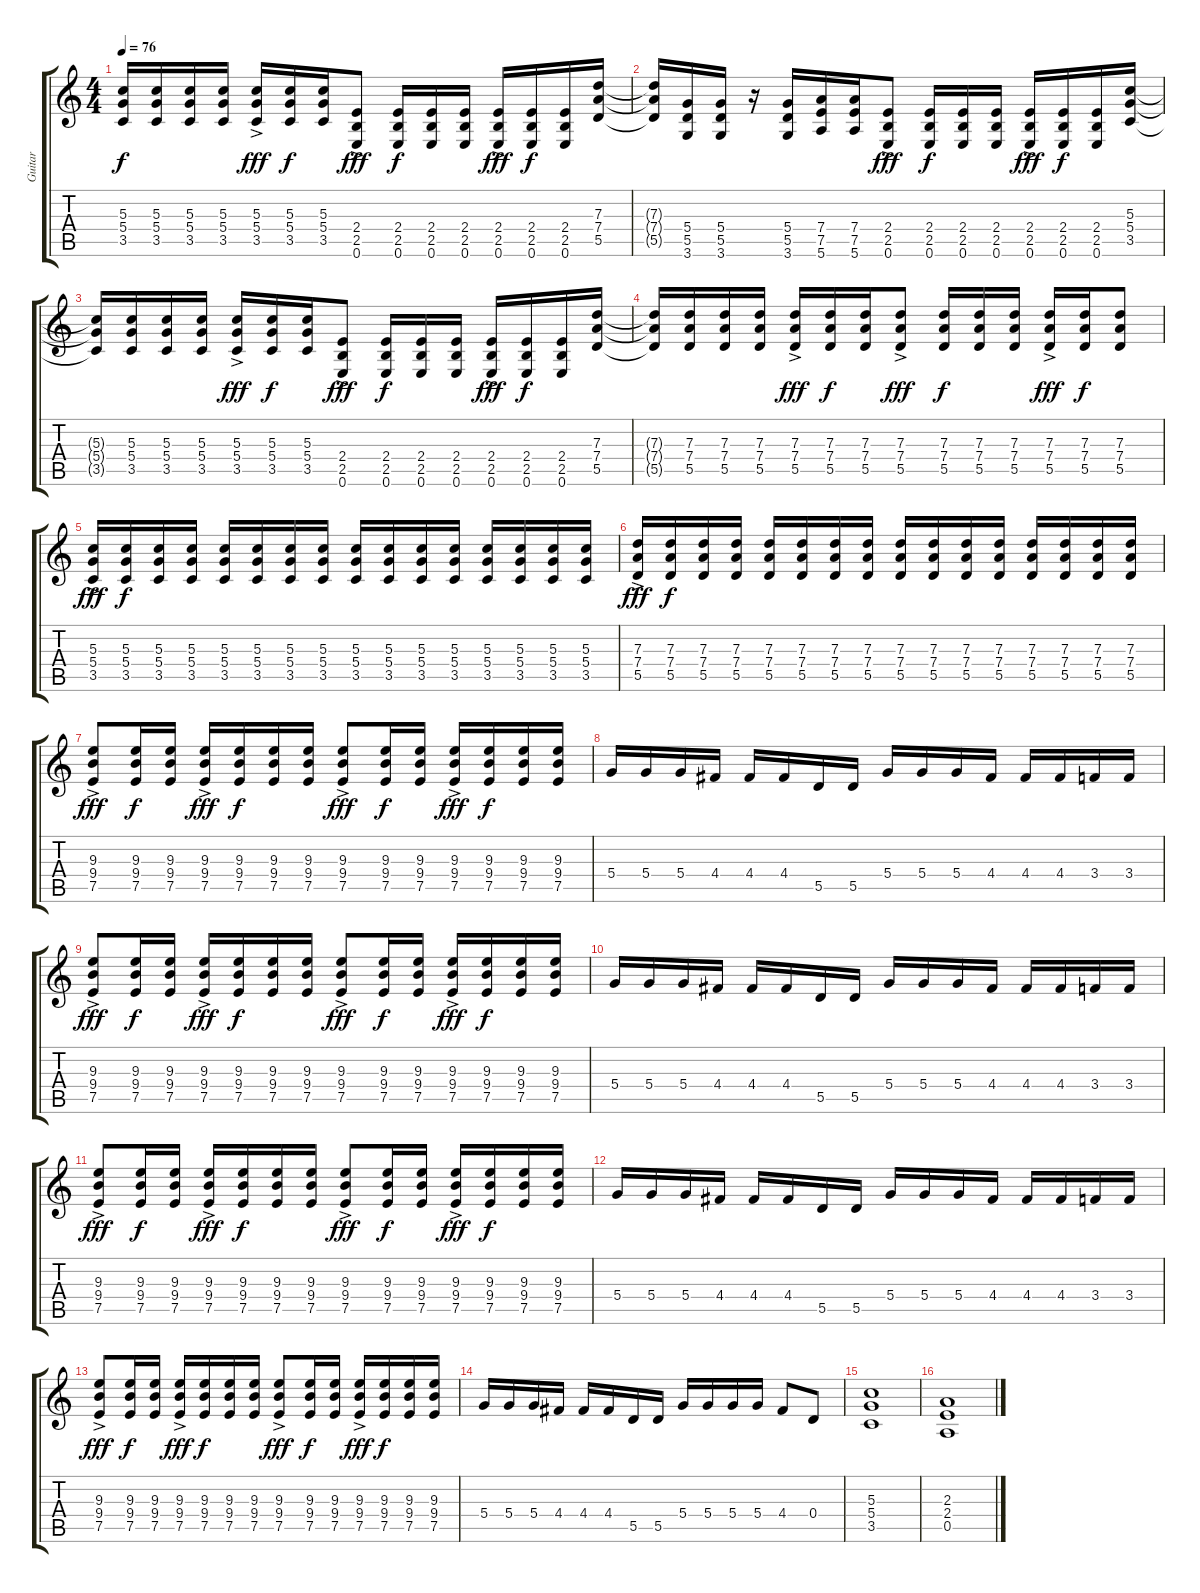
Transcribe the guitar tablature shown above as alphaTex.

\track ("Guitar" "Guitar") {instrument distortionguitar}
\staff {score tabs}
\tuning (E4 B3 G3 D3 A2 E2) {hide}
\ts (4 4)
\tempo 76
\clef g2
\ks c
(5.3{t} 5.4{t} 3.5{t}).16{dy f} (5.3 5.4 3.5).16 (5.3 5.4 3.5).16 (5.3 5.4 3.5).16 (5.3{ac} 5.4{ac} 3.5{ac}).16{dy fff} (5.3 5.4 3.5).16{dy f} (5.3 5.4 3.5).16 (2.4{ac} 2.5{ac} 0.6{ac}).8{dy fff} (2.4 2.5 0.6).16{dy f} (2.4 2.5 0.6).16 (2.4 2.5 0.6).16 (2.4{ac} 2.5{ac} 0.6{ac}).16{dy fff} (2.4 2.5 0.6).16{dy f} (2.4 2.5 0.6).16 (7.3 7.4 5.5).16 |
(7.3{t} 7.4{t} 5.5{t}).16 (5.4 5.5 3.6).16 (5.4 5.5 3.6).16 r.16 (5.4 5.5 3.6).16 (7.4 7.5 5.6).16 (7.4 7.5 5.6).16 (2.4{ac} 2.5{ac} 0.6{ac}).8{dy fff} (2.4 2.5 0.6).16{dy f} (2.4 2.5 0.6).16 (2.4 2.5 0.6).16 (2.4{ac} 2.5{ac} 0.6{ac}).16{dy fff} (2.4 2.5 0.6).16{dy f} (2.4 2.5 0.6).16 (5.3 5.4 3.5).16 |
(5.3{t} 5.4{t} 3.5{t}).16 (5.3 5.4 3.5).16 (5.3 5.4 3.5).16 (5.3 5.4 3.5).16 (5.3{ac} 5.4{ac} 3.5{ac}).16{dy fff} (5.3 5.4 3.5).16{dy f} (5.3 5.4 3.5).16 (2.4{ac} 2.5{ac} 0.6{ac}).8{dy fff} (2.4 2.5 0.6).16{dy f} (2.4 2.5 0.6).16 (2.4 2.5 0.6).16 (2.4{ac} 2.5{ac} 0.6{ac}).16{dy fff} (2.4 2.5 0.6).16{dy f} (2.4 2.5 0.6).16 (7.3 7.4 5.5).16 |
(7.3{t} 7.4{t} 5.5{t}).16 (7.3 7.4 5.5).16 (7.3 7.4 5.5).16 (7.3 7.4 5.5).16 (7.3{ac} 7.4{ac} 5.5{ac}).16{dy fff} (7.3 7.4 5.5).16{dy f} (7.3 7.4 5.5).16 (7.3{ac} 7.4{ac} 5.5{ac}).8{dy fff} (7.3 7.4 5.5).16{dy f} (7.3 7.4 5.5).16 (7.3 7.4 5.5).16 (7.3{ac} 7.4{ac} 5.5{ac}).16{dy fff} (7.3 7.4 5.5).16{dy f} (7.3 7.4 5.5).8 |
(5.3{ac} 5.4{ac} 3.5{ac}).16{dy fff volume 16} (5.3 5.4 3.5).16{dy f} (5.3 5.4 3.5).16 (5.3 5.4 3.5).16 (5.3 5.4 3.5).16 (5.3 5.4 3.5).16 (5.3 5.4 3.5).16 (5.3 5.4 3.5).16 (5.3 5.4 3.5).16 (5.3 5.4 3.5).16 (5.3 5.4 3.5).16 (5.3 5.4 3.5).16 (5.3 5.4 3.5).16 (5.3 5.4 3.5).16 (5.3 5.4 3.5).16 (5.3 5.4 3.5).16 |
(7.3{ac} 7.4{ac} 5.5{ac}).16{dy fff} (7.3 7.4 5.5).16{dy f} (7.3 7.4 5.5).16 (7.3 7.4 5.5).16 (7.3 7.4 5.5).16 (7.3 7.4 5.5).16 (7.3 7.4 5.5).16 (7.3 7.4 5.5).16 (7.3 7.4 5.5).16 (7.3 7.4 5.5).16 (7.3 7.4 5.5).16 (7.3 7.4 5.5).16 (7.3 7.4 5.5).16 (7.3 7.4 5.5).16 (7.3 7.4 5.5).16 (7.3 7.4 5.5).16 |
(9.3 9.4{ac} 7.5{ac}).8{dy fff} (9.3 9.4 7.5).16{dy f} (9.3 9.4 7.5).16 (9.3 9.4{ac} 7.5{ac}).16{dy fff} (9.3 9.4 7.5).16{dy f} (9.3 9.4 7.5).16 (9.3 9.4 7.5).16 (9.3 9.4{ac} 7.5{ac}).8{dy fff} (9.3 9.4 7.5).16{dy f} (9.3 9.4 7.5).16 (9.3 9.4{ac} 7.5{ac}).16{dy fff} (9.3 9.4 7.5).16{dy f} (9.3 9.4 7.5).16 (9.3 9.4 7.5).16 |
5.4.16 5.4.16 5.4.16 4.4.16 4.4.16 4.4.16 5.5.16 5.5.16 5.4.16 5.4.16 5.4.16 4.4.16 4.4.16 4.4.16 3.4.16 3.4.16 |
(9.3 9.4{ac} 7.5{ac}).8{dy fff} (9.3 9.4 7.5).16{dy f} (9.3 9.4 7.5).16 (9.3 9.4{ac} 7.5{ac}).16{dy fff} (9.3 9.4 7.5).16{dy f} (9.3 9.4 7.5).16 (9.3 9.4 7.5).16 (9.3 9.4{ac} 7.5{ac}).8{dy fff} (9.3 9.4 7.5).16{dy f} (9.3 9.4 7.5).16 (9.3 9.4{ac} 7.5{ac}).16{dy fff} (9.3 9.4 7.5).16{dy f} (9.3 9.4 7.5).16 (9.3 9.4 7.5).16 |
5.4.16 5.4.16 5.4.16 4.4.16 4.4.16 4.4.16 5.5.16 5.5.16 5.4.16 5.4.16 5.4.16 4.4.16 4.4.16 4.4.16 3.4.16 3.4.16 |
(9.3 9.4{ac} 7.5{ac}).8{dy fff} (9.3 9.4 7.5).16{dy f} (9.3 9.4 7.5).16 (9.3 9.4{ac} 7.5{ac}).16{dy fff} (9.3 9.4 7.5).16{dy f} (9.3 9.4 7.5).16 (9.3 9.4 7.5).16 (9.3 9.4{ac} 7.5{ac}).8{dy fff} (9.3 9.4 7.5).16{dy f} (9.3 9.4 7.5).16 (9.3 9.4{ac} 7.5{ac}).16{dy fff} (9.3 9.4 7.5).16{dy f} (9.3 9.4 7.5).16 (9.3 9.4 7.5).16 |
5.4.16 5.4.16 5.4.16 4.4.16 4.4.16 4.4.16 5.5.16 5.5.16 5.4.16 5.4.16 5.4.16 4.4.16 4.4.16 4.4.16 3.4.16 3.4.16 |
(9.3 9.4{ac} 7.5{ac}).8{dy fff} (9.3 9.4 7.5).16{dy f} (9.3 9.4 7.5).16 (9.3 9.4{ac} 7.5{ac}).16{dy fff} (9.3 9.4 7.5).16{dy f} (9.3 9.4 7.5).16 (9.3 9.4 7.5).16 (9.3 9.4{ac} 7.5{ac}).8{dy fff} (9.3 9.4 7.5).16{dy f} (9.3 9.4 7.5).16 (9.3 9.4{ac} 7.5{ac}).16{dy fff} (9.3 9.4 7.5).16{dy f} (9.3 9.4 7.5).16 (9.3 9.4 7.5).16 |
5.4.16 5.4.16 5.4.16 4.4.16 4.4.16 4.4.16 5.5.16 5.5.16 5.4.16 5.4.16 5.4.16 5.4.16 4.4.8 0.4.8 |
(5.3 5.4 3.5).1 |
(2.3 2.4 0.5).1
